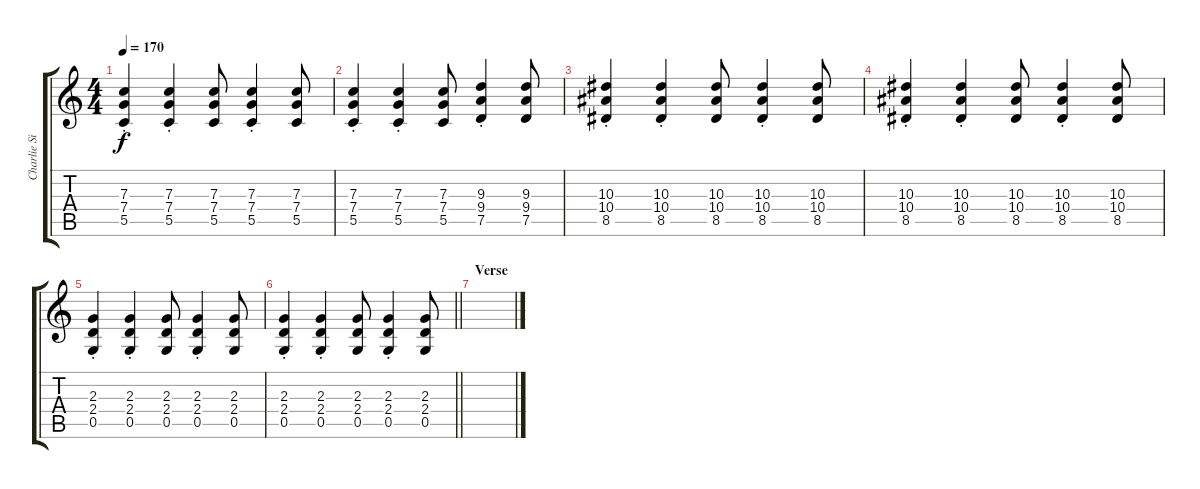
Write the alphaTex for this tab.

\track ("Charlie Simpson" "Charlie Si") {instrument overdrivenguitar}
\staff {score tabs}
\tuning (D4 A3 F3 C3 G2 C2) {hide}
\ts (4 4)
\tempo 170
\clef g2
\ks c
(7.3{st} 7.4{st} 5.5{st}).4{dy f} (7.3{st} 7.4{st} 5.5{st}).4 (7.3 7.4 5.5).8 (7.3{st} 7.4{st} 5.5{st}).4 (7.3 7.4 5.5).8 |
(7.3{st} 7.4{st} 5.5{st}).4 (7.3{st} 7.4{st} 5.5{st}).4 (7.3 7.4 5.5).8 (9.3{st} 9.4{st} 7.5{st}).4 (9.3 9.4 7.5).8 |
(10.3{st} 10.4{st} 8.5{st}).4 (10.3{st} 10.4{st} 8.5{st}).4 (10.3 10.4 8.5).8 (10.3{st} 10.4{st} 8.5{st}).4 (10.3 10.4 8.5).8 |
(10.3{st} 10.4{st} 8.5{st}).4 (10.3{st} 10.4{st} 8.5{st}).4 (10.3 10.4 8.5).8 (10.3{st} 10.4{st} 8.5{st}).4 (10.3 10.4 8.5).8 |
(2.3{st} 2.4{st} 0.5{st}).4 (2.3{st} 2.4{st} 0.5{st}).4 (2.3 2.4 0.5).8 (2.3{st} 2.4{st} 0.5{st}).4 (2.3 2.4 0.5).8 |
\barLineRight lightlight
(2.3{st} 2.4{st} 0.5{st}).4 (2.3{st} 2.4{st} 0.5{st}).4 (2.3 2.4 0.5).8 (2.3{st} 2.4{st} 0.5{st}).4 (2.3 2.4 0.5).8 |
\section ("" "Verse")
